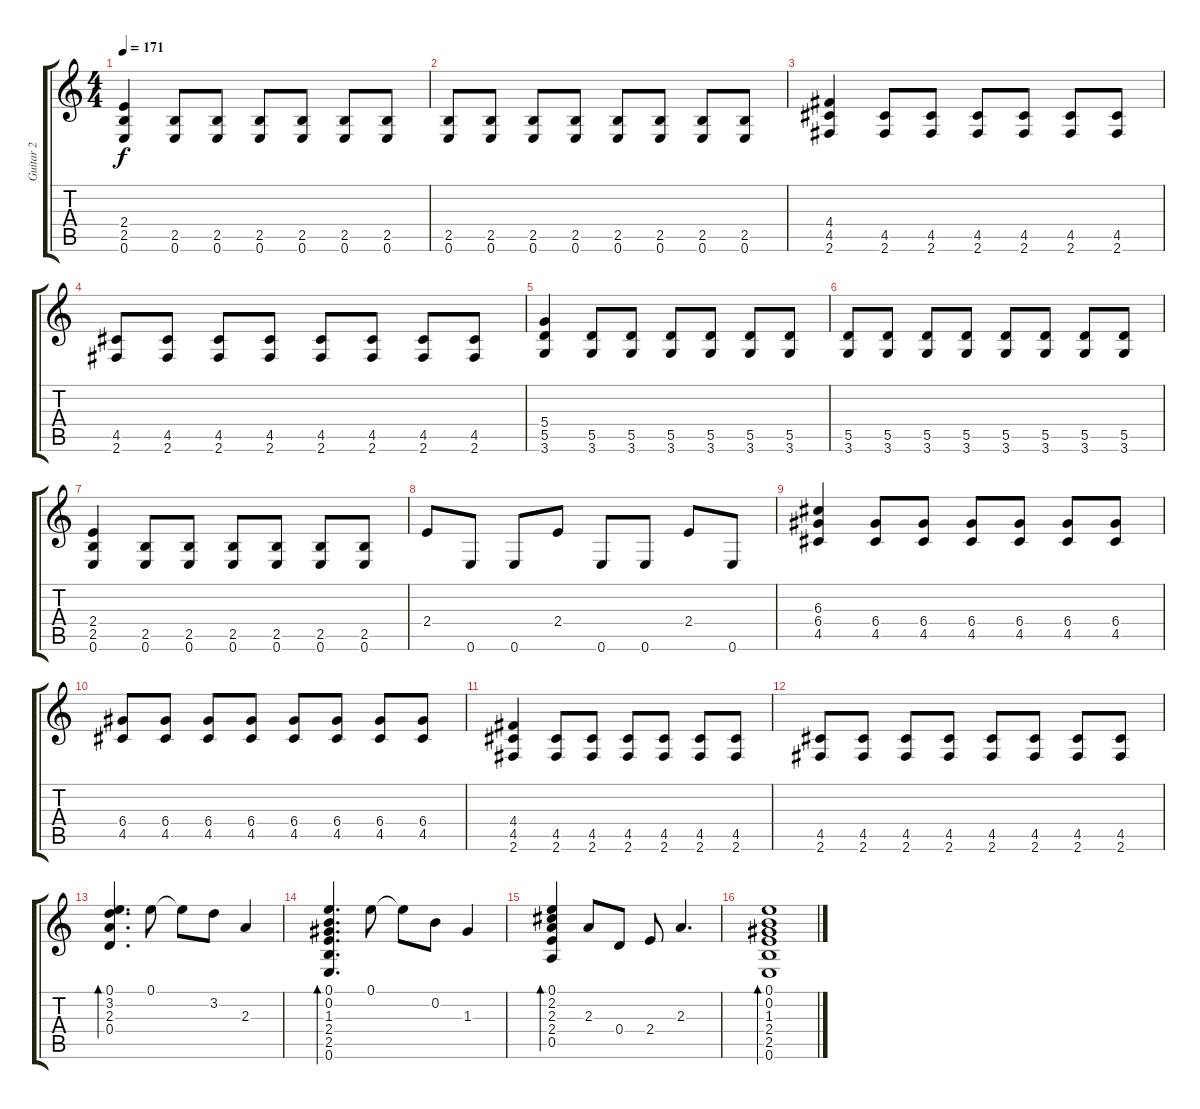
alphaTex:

\track ("Guitar 2" "Guitar 2") {instrument electricguitarclean}
\staff {score tabs}
\tuning (E4 B3 G3 D3 A2 E2) {hide}
\ts (4 4)
\tempo 171
\clef g2
\ks c
(2.4 2.5 0.6).4{dy f} (2.5 0.6).8 (2.5 0.6).8 (2.5 0.6).8 (2.5 0.6).8 (2.5 0.6).8 (2.5 0.6).8 |
(2.5 0.6).8 (2.5 0.6).8 (2.5 0.6).8 (2.5 0.6).8 (2.5 0.6).8 (2.5 0.6).8 (2.5 0.6).8 (2.5 0.6).8 |
(4.4 4.5 2.6).4 (4.5 2.6).8 (4.5 2.6).8 (4.5 2.6).8 (4.5 2.6).8 (4.5 2.6).8 (4.5 2.6).8 |
(4.5 2.6).8 (4.5 2.6).8 (4.5 2.6).8 (4.5 2.6).8 (4.5 2.6).8 (4.5 2.6).8 (4.5 2.6).8 (4.5 2.6).8 |
(5.4 5.5 3.6).4 (5.5 3.6).8 (5.5 3.6).8 (5.5 3.6).8 (5.5 3.6).8 (5.5 3.6).8 (5.5 3.6).8 |
(5.5 3.6).8 (5.5 3.6).8 (5.5 3.6).8 (5.5 3.6).8 (5.5 3.6).8 (5.5 3.6).8 (5.5 3.6).8 (5.5 3.6).8 |
(2.4 2.5 0.6).4 (2.5 0.6).8 (2.5 0.6).8 (2.5 0.6).8 (2.5 0.6).8 (2.5 0.6).8 (2.5 0.6).8 |
2.4.8 0.6.8 0.6.8 2.4.8 0.6.8 0.6.8 2.4.8 0.6.8 |
(6.3 6.4 4.5).4 (6.4 4.5).8 (6.4 4.5).8 (6.4 4.5).8 (6.4 4.5).8 (6.4 4.5).8 (6.4 4.5).8 |
(6.4 4.5).8 (6.4 4.5).8 (6.4 4.5).8 (6.4 4.5).8 (6.4 4.5).8 (6.4 4.5).8 (6.4 4.5).8 (6.4 4.5).8 |
(4.4 4.5 2.6).4 (4.5 2.6).8 (4.5 2.6).8 (4.5 2.6).8 (4.5 2.6).8 (4.5 2.6).8 (4.5 2.6).8 |
(4.5 2.6).8 (4.5 2.6).8 (4.5 2.6).8 (4.5 2.6).8 (4.5 2.6).8 (4.5 2.6).8 (4.5 2.6).8 (4.5 2.6).8 |
(0.1 3.2 2.3 0.4).4{d bd 240} 0.1.8 0.1{t}.8 3.2.8 2.3.4 |
(0.1 0.2 1.3 2.4 2.5 0.6).4{d bd 240} 0.1.8 0.1{t}.8 0.2.8 1.3.4 |
(0.1 2.2 2.3 2.4 0.5).4{bd 240} 2.3.8 0.4.8 2.4.8 2.3.4{d} |
(0.1 0.2 1.3 2.4 2.5 0.6).1{bd 240}
